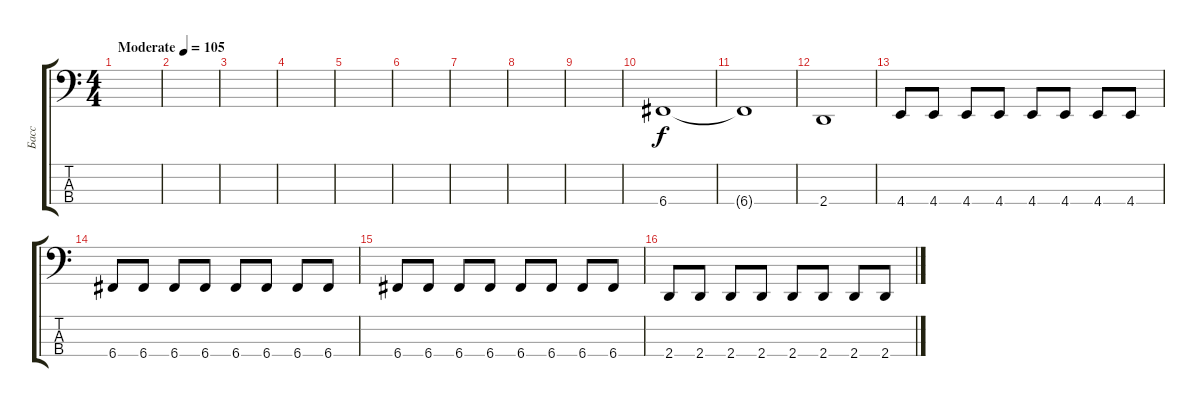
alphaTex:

\track ("Басс" "Басс") {instrument electricbassfinger}
\staff {score tabs}
\tuning (F2 C2 G1 C1) {hide}
\ts (4 4)
\tempo (105 "Moderate")
\clef f4
\ks c
|
|
|
|
|
|
|
|
|
6.4.1 |
6.4{t}.1 |
2.4.1 |
4.4.8 4.4.8 4.4.8 4.4.8 4.4.8 4.4.8 4.4.8 4.4.8 |
6.4.8 6.4.8 6.4.8 6.4.8 6.4.8 6.4.8 6.4.8 6.4.8 |
6.4.8 6.4.8 6.4.8 6.4.8 6.4.8 6.4.8 6.4.8 6.4.8 |
2.4.8 2.4.8 2.4.8 2.4.8 2.4.8 2.4.8 2.4.8 2.4.8
